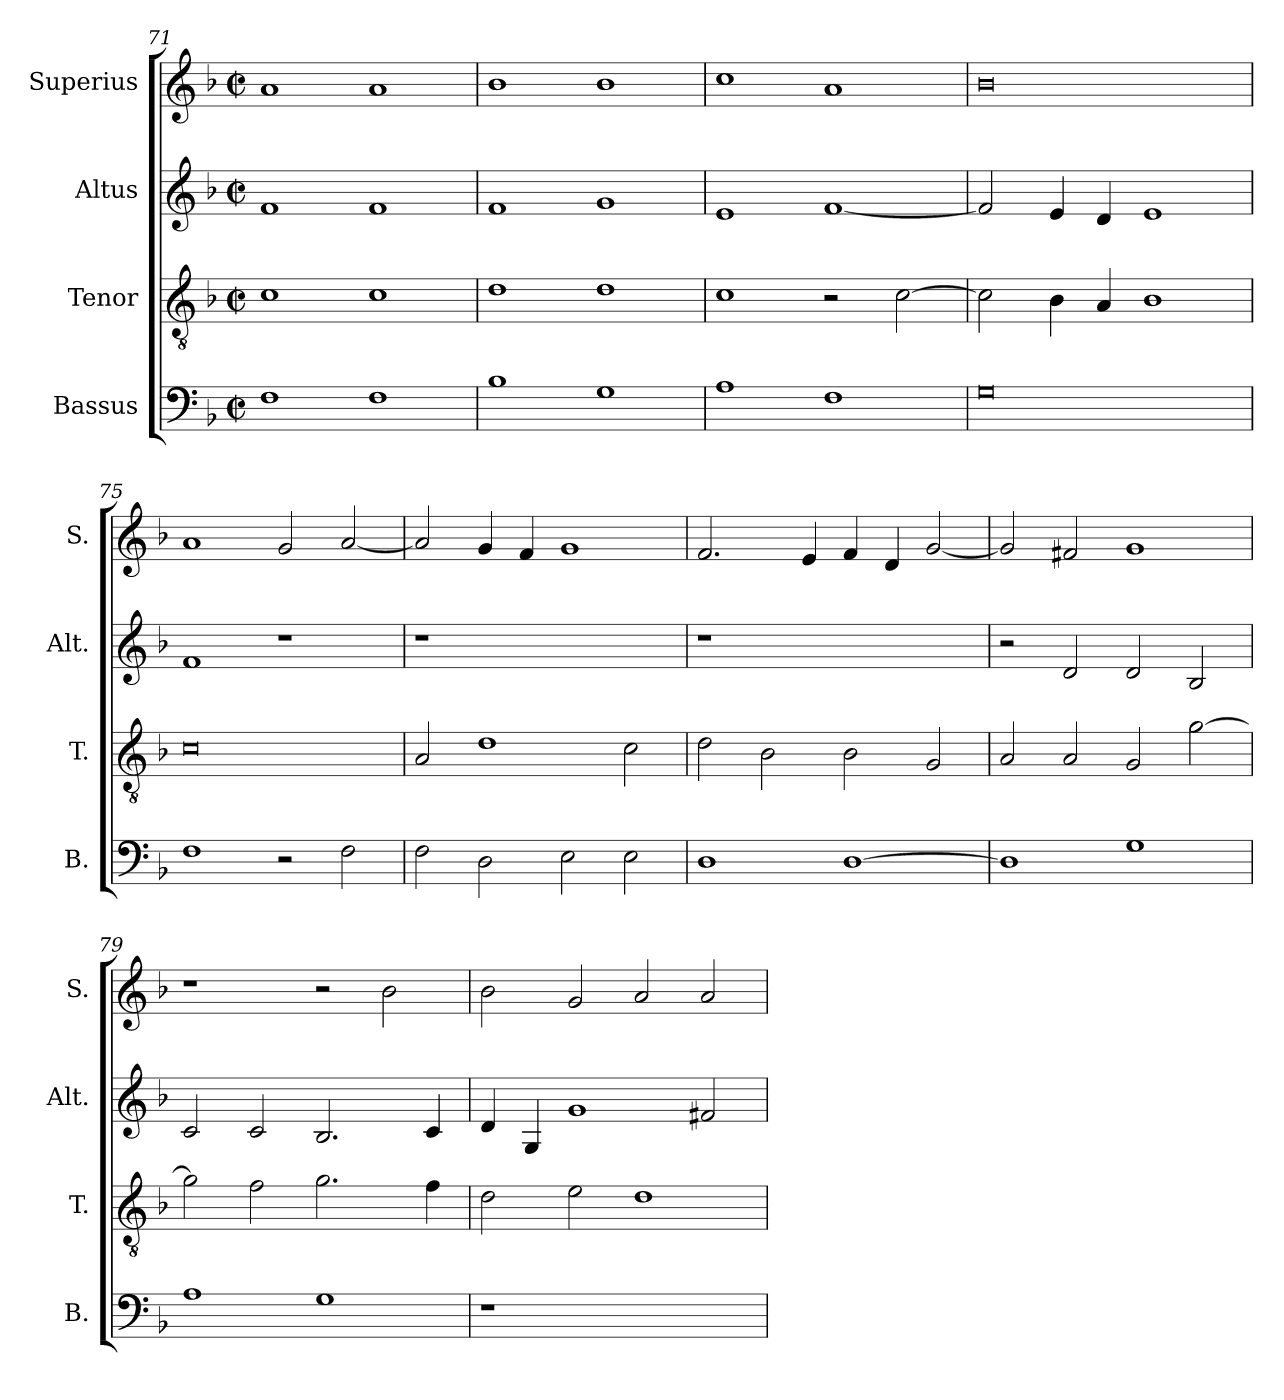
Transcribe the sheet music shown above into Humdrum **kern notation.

**kern	**kern	**kern	**kern
*part4	*part3	*part2	*part1
*staff4	*staff3	*staff2	*staff1
*I"Bassus	*I"Tenor	*I"Altus	*I"Superius
*I'B.	*I'T.	*I'Alt.	*I'S.
*clefF4	*clefGv2	*clefG2	*clefG2
*	*ITrd7c12	*	*
*k[b-]	*k[b-]	*k[b-]	*k[b-]
*F:	*F:	*F:	*F:
*M2/2	*M2/2	*M2/2	*M2/2
*met(c|)	*met(c|)	*met(c|)	*met(c|)
=71	=71	=71	=71
1Fi	1Ci	1fi	1ai
1Fi	1Ci	1fi	1ai
=72	=72	=72	=72
1B-i	1Di	1fi	1b-i
1Gi	1Di	1gi	1b-i
=73	=73	=73	=73
1Ai	1Ci	1ei	1cci
1Fi	2r	[<1fi	1ai
.	[>2Ci\	.	.
=74	=74	=74	=74
0Gi	2Ci\]	2fi/]	0b-i
.	4BB-i\	4ei/	.
.	4AAi/	4di/	.
.	1BB-i	1ei	.
=75	=75	=75	=75
1Fi	0Ci	1fi	1ai
2r	.	1r	2gi/
2Fi\	.	.	[<2ai/
!!LO:LB:g=z
=76	=76	=76	=76
!	!	!LO:N:vis=1	!
2Fi\	2AAi/	1r	2ai/]
2Di\	1Di	.	4gi/
.	.	.	4fi/
2Ei\	.	1ryy	1gi
2Ei\	2Ci\	.	.
=77	=77	=77	=77
!	!	!LO:N:vis=1	!
1Di	2Di\	1r	2.fi/
.	2BB-i\	.	.
.	.	.	4ei/
[>1Di	2BB-i\	1ryy	4fi/
.	.	.	4di/
.	2GGi/	.	[<2gi/
=78	=78	=78	=78
1Di]	2AAi/	2r	2gi/]
.	2AAi/	2di/	2f#Xi/
1Gi	2GGi/	2di/	1gi
.	[>2Gi\	2B-i/	.
=79	=79	=79	=79
1Ai	2Gi\]	2ci/	1r
.	2Fi\	2ci/	.
1Gi	2.Gi\	2.B-i/	2r
.	.	.	2b-i\
.	4Fi\	4ci/	.
=80	=80	=80	=80
!LO:N:vis=1	!	!	!
1r	2Di\	4di/	2b-i\
.	.	4Gi/	.
.	2Ei\	1gi	2gi/
1ryy	1Di	.	2ai/
.	.	2f#Xi/	2ai/
=	=	=	=
*-	*-	*-	*-
